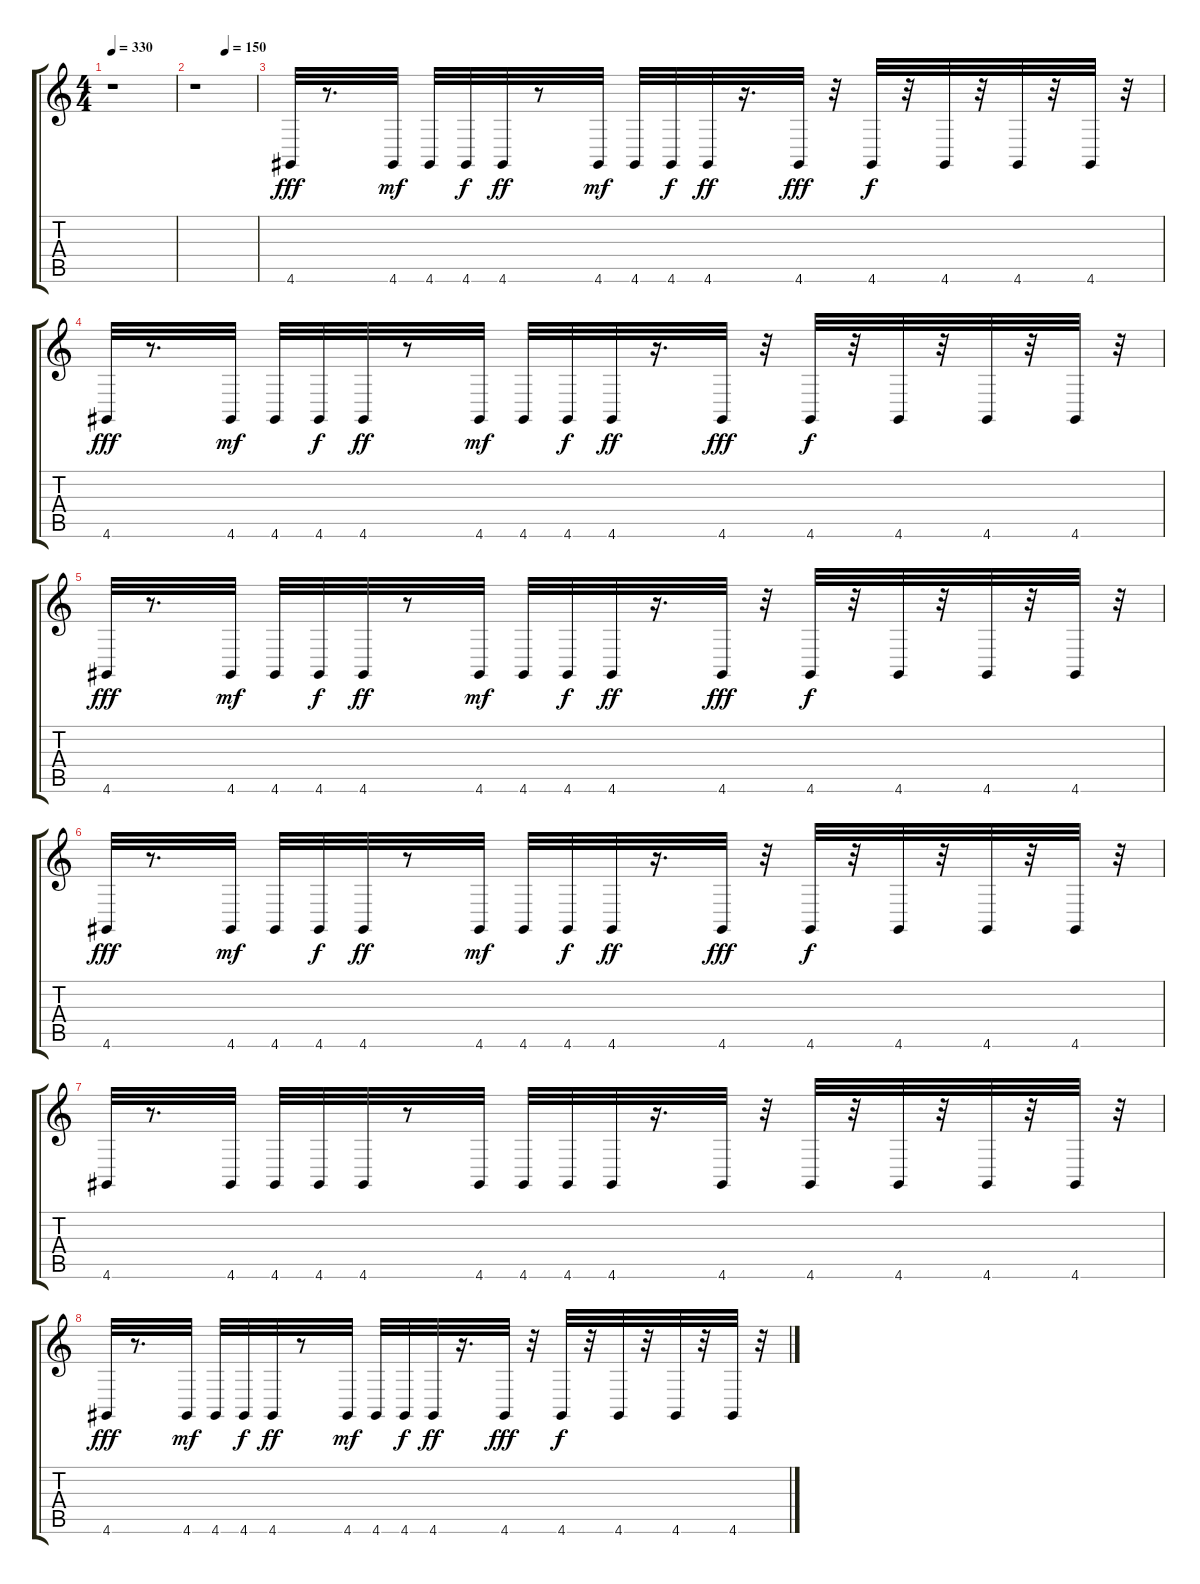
\track "" {instrument timpani}
\staff {score tabs}
\tuning (E4 B3 G3 D3 A2 E2) {hide}
\ts (4 4)
\tempo 330
\clef g2
\ks c
r.1{dy fff instrument timpani} |
\tempo (150 0.5)
r.1 |
4.6.32 r.8{d} 4.6.32{dy mf} 4.6.32 4.6.32{dy f} 4.6.32{dy ff} r.8 4.6.32{dy mf} 4.6.32 4.6.32{dy f} 4.6.32{dy ff} r.16{d} 4.6.32{dy fff} r.32 4.6.32{dy f} r.32 4.6.32 r.32 4.6.32 r.32 4.6.32 r.32 |
4.6.32{dy fff} r.8{d} 4.6.32{dy mf} 4.6.32 4.6.32{dy f} 4.6.32{dy ff} r.8 4.6.32{dy mf} 4.6.32 4.6.32{dy f} 4.6.32{dy ff} r.16{d} 4.6.32{dy fff} r.32 4.6.32{dy f} r.32 4.6.32 r.32 4.6.32 r.32 4.6.32 r.32 |
4.6.32{dy fff} r.8{d} 4.6.32{dy mf} 4.6.32 4.6.32{dy f} 4.6.32{dy ff} r.8 4.6.32{dy mf} 4.6.32 4.6.32{dy f} 4.6.32{dy ff} r.16{d} 4.6.32{dy fff} r.32 4.6.32{dy f} r.32 4.6.32 r.32 4.6.32 r.32 4.6.32 r.32 |
4.6.32{dy fff} r.8{d} 4.6.32{dy mf} 4.6.32 4.6.32{dy f} 4.6.32{dy ff} r.8 4.6.32{dy mf} 4.6.32 4.6.32{dy f} 4.6.32{dy ff} r.16{d} 4.6.32{dy fff} r.32 4.6.32{dy f} r.32 4.6.32 r.32 4.6.32 r.32 4.6.32 r.32 |
4.6.32 r.8{d} 4.6.32 4.6.32 4.6.32 4.6.32 r.8 4.6.32 4.6.32 4.6.32 4.6.32 r.16{d} 4.6.32 r.32 4.6.32 r.32 4.6.32 r.32 4.6.32 r.32 4.6.32 r.32 |
4.6.32{dy fff} r.8{d} 4.6.32{dy mf} 4.6.32 4.6.32{dy f} 4.6.32{dy ff} r.8 4.6.32{dy mf} 4.6.32 4.6.32{dy f} 4.6.32{dy ff} r.16{d} 4.6.32{dy fff} r.32 4.6.32{dy f} r.32 4.6.32 r.32 4.6.32 r.32 4.6.32 r.32
